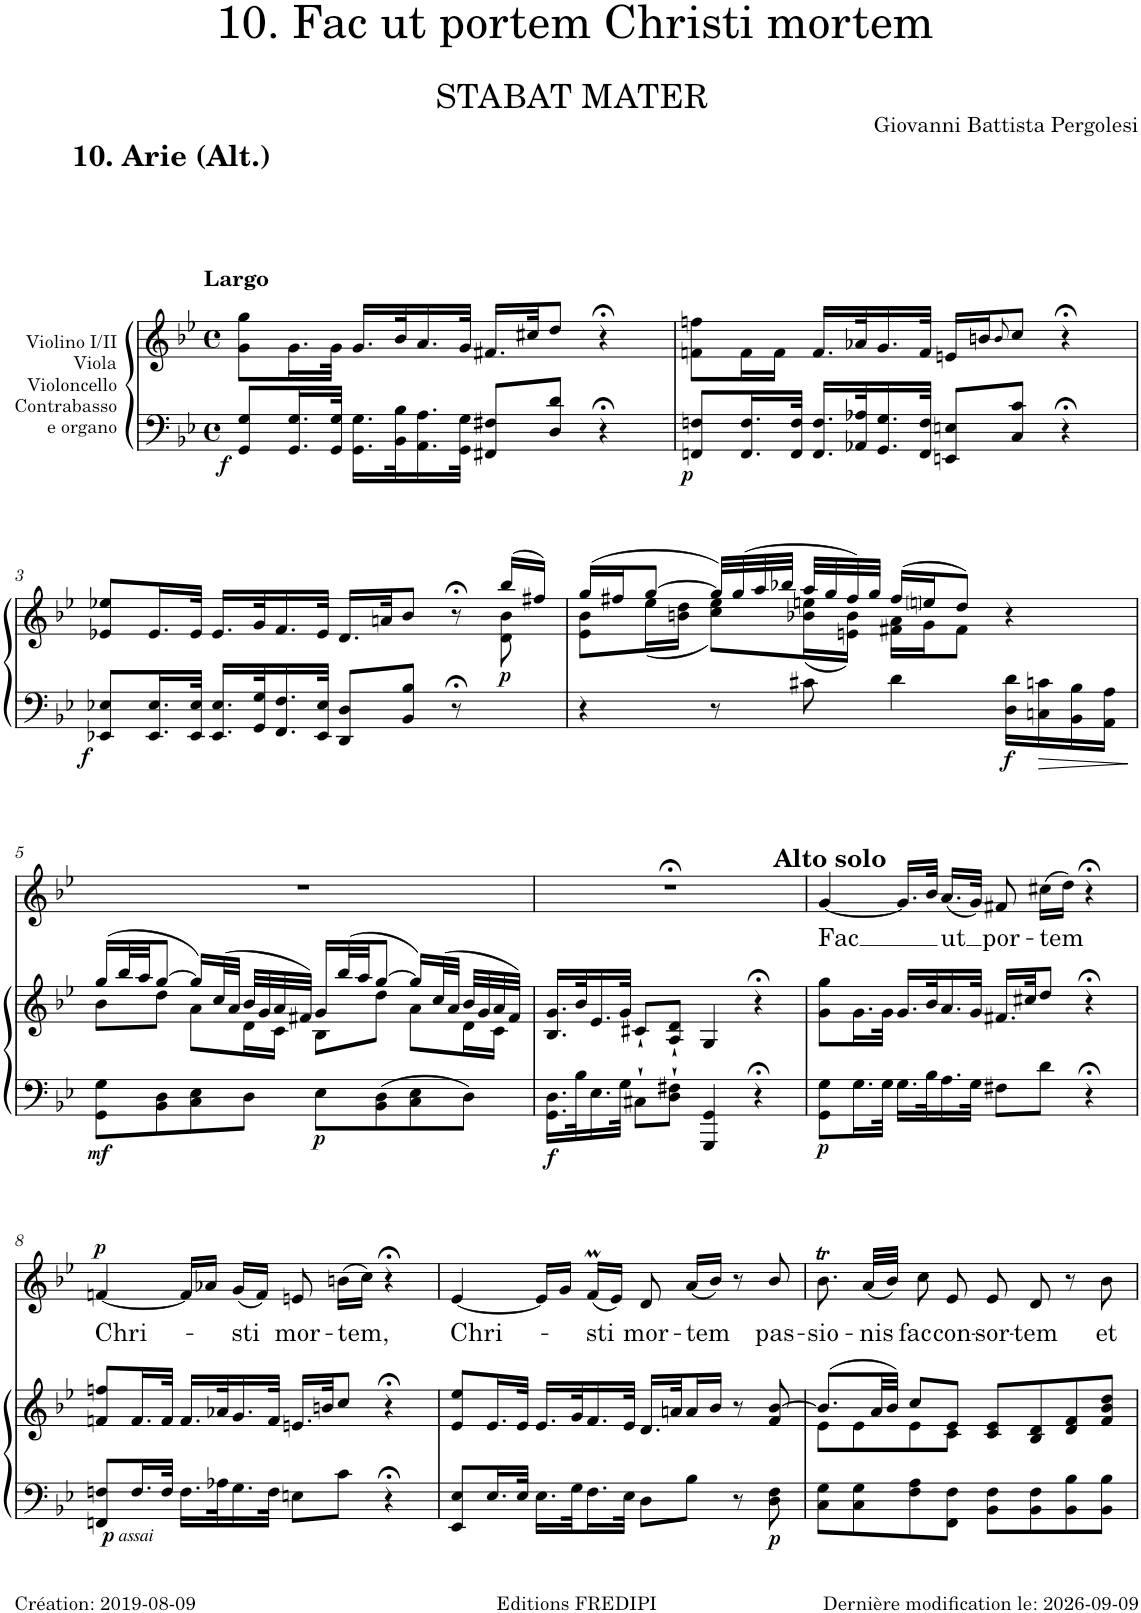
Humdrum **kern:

**kern	**kern	**dynam	**kern	**text	**dynam
*part2	*part2	*part2	*part1	*part1	*part1
*staff3	*staff2	*staff2/3	*staff1	*staff1	*staff1
*I"Violino I/II Viola Violoncello Contrabasso e organo	*	*	*I"Alto	*	*
*clefF4	*clefG2	*	*clefG2	*	*
*k[b-e-]	*k[b-e-]	*	*k[b-e-]	*	*
*M4/4	*M4/4	*	*M4/4	*	*
*met(c)	*met(c)	*	*met(c)	*	*
=1	=1	=1	=1	=1	=1
!	!	!	!LO:TX:a:B:t=Largo	!	!
!	!	!LO:DY:b=2	!	!	!
8GG/ 8G/L	8g\ 8gg\L	f	1r	.	.
16.GG/ 16.G/L	16.g\L	.	.	.	.
32GG/ 32G/JJk	32g\JJk	.	.	.	.
16.GG\ 16.G\LL	16.g/LL	.	.	.	.
32BB-\ 32B-\K	32b-/K	.	.	.	.
16.AA\ 16.A\	16.a/	.	.	.	.
32GG\ 32G\JJk	32g/JJk	.	.	.	.
8FF#X/ 8F#X/L	16.f#X/LL	.	.	.	.
.	32cc#X/JK	.	.	.	.
8D/ 8d/J	8dd/J	.	.	.	.
4r;<	4r;<	.	.	.	.
=2	=2	=2	=2	=2	=2
!	!	!LO:DY:b=2	!	!	!
8FFn/ 8Fn/L	8fn\ 8ffn\L	p	1r	.	.
16.FF/ 16.F/L	16f\L	.	.	.	.
.	16f\JJ	.	.	.	.
32FF/ 32F/JJk	.	.	.	.	.
16.FF/ 16.F/LL	16.f/LL	.	.	.	.
32AA-X/ 32A-X/K	32a-X/K	.	.	.	.
16.GG/ 16.G/	16.g/	.	.	.	.
32FF/ 32F/JJk	32f/JJk	.	.	.	.
8EEn/ 8En/L	16en/LL	.	.	.	.
.	16bn/J	.	.	.	.
.	8qb/	.	.	.	.
8C/ 8c/J	8cc/J	.	.	.	.
4r;<	4r;<	.	.	.	.
!!LO:LB:g=z
=3	=3	=3	=3	=3	=3
*	*^	*	*	*	*
!	!	!	!LO:DY:b=2	!	!	!
8EE-X/ 8E-X/L	8e-X/ 8ee-X/L	2..ryy	f	1r	.	.
16.EE-/ 16.E-/L	16.e-/L	.	.	.	.	.
32EE-/ 32E-/JJk	32e-/JJk	.	.	.	.	.
16.EE-/ 16.E-/LL	16.e-/LL	.	.	.	.	.
32GG/ 32G/K	32g/K	.	.	.	.	.
16.FF/ 16.F/	16.f/	.	.	.	.	.
32EE-/ 32E-/JJk	32e-/JJk	.	.	.	.	.
8DD/ 8D/L	16.d/LL	.	.	.	.	.
.	32an/JK	.	.	.	.	.
8BB-/ 8B-/J	8b-/J	.	.	.	.	.
8r;<	8r;<	.	.	.	.	.
!	!	!	!LO:DY:b	!	!	!
8ryy	(16bb-/LL	8d\ 8b-\	p	.	.	.
.	16ff#X/JJ)	.	.	.	.	.
=4	=4	=4	=4	=4	=4	=4
4r	(>16gg/LL	8e-\ 8b-\L	.	1r	.	.
.	16ff#X/J	.	.	.	.	.
.	[>8gg/J	(<16ee-\L	.	.	.	.
.	.	16bn\ 16dd\JJ	.	.	.	.
8r	32gg/LLL])	8cc\ 8ee-\L)	.	.	.	.
.	(>32gg/	.	.	.	.	.
.	32aa/	.	.	.	.	.
.	32bb-X/JJJ	.	.	.	.	.
8c#X\	32aa/LLL	(<16b-X\ 16een\L	.	.	.	.
.	32gg/	.	.	.	.	.
.	32ff#/)	16en\ 16b-\JJ)	.	.	.	.
.	32gg/JJJ	.	.	.	.	.
4d\	(>16ff#/LL	16f#X\ 16a\LL	.	.	.	.
.	16eenj/J	16g\J	.	.	.	.
.	8dd/J)	8f#\J	.	.	.	.
!	!	!	!LO:DY:b=2	!	!	!
16D\ 16d\LL	4r	4ryy	f	.	.	.
16Cn\ 16cn\	.	.	.	.	.	.
16BB-\ 16B-\	.	.	.	.	.	.
16AA\ 16A\JJ	.	.	.	.	.	.
!!LO:LB:g=z
=5	=5	=5	=5	=5	=5	=5
!	!	!	!LO:DY:b=2	!	!	!
8GG\ 8G\L	(16gg/LL	8b-\L	mf	1r	.	.
.	32bb-/L	.	.	.	.	.
.	32aa/JJ	.	.	.	.	.
8BB-\ 8D\	[>8gg/J	8dd\J	.	.	.	.
8C\ 8E-\	16gg/LL])	8a\L	.	.	.	.
.	(>32cc/L	.	.	.	.	.
.	32a/JJJ	.	.	.	.	.
8D\J	32b-/LLL	16d\L	.	.	.	.
.	32g/	.	.	.	.	.
.	32a/	16c\JJ	.	.	.	.
.	32f#X/JJJ)	.	.	.	.	.
!	!	!	!LO:DY:b=2	!	!	!
8E-\L	16g/LL	8B-\L	p	.	.	.
.	(32bb-/L	.	.	.	.	.
.	32aa/JJ	.	.	.	.	.
8BB-\ 8D\	[>8gg/J	8dd\J	.	.	.	.
8C\ 8E-\	16gg/LL])	8a\L	.	.	.	.
.	(>32cc/L	.	.	.	.	.
.	32a/JJJ	.	.	.	.	.
8D\J	32b-/LLL	16d\L	.	.	.	.
.	32g/	.	.	.	.	.
.	32a/	16c\JJ	.	.	.	.
.	32f#/JJJ)	.	.	.	.	.
*	*v	*v	*	*	*	*
=6	=6	=6	=6	=6	=6
!	!	!LO:DY:b=2	!	!	!
16.GG\ 16.D\LL	16.B-/ 16.g/LL	f	1r;<	.	.
32B-\K	32b-/K	.	.	.	.
16.E-\	16.e-/	.	.	.	.
32G\JJk	32g/JJk	.	.	.	.
8C#X`\L	8c#X`/L	.	.	.	.
8D\` 8F#X\`J	8A/` 8d/`J	.	.	.	.
4GGG/ 4GG/	4G/	.	.	.	.
4r;<	4r;<	.	.	.	.
=7	=7	=7	=7	=7	=7
!	!	!	!LO:TX:a:B:t=Alto solo	!	!
!	!	!LO:DY:b=2	!	!LO:LY:b	!
8GG\ 8G\L	8g\ 8gg\L	p	[<4g/	Fac	.
16.G\L	16.g\L	.	.	.	.
32G\JJk	32g\JJk	.	.	.	.
16.G\LL	16.g/LL	.	16.g/LL]	.	.
32B-\K	32b-/K	.	32b-/JJk	.	.
!	!	!	!	!LO:LY:b	!
16.A\	16.a/	.	(<16.a/LL	ut	.
32G\JJk	32g/JJk	.	32g/JJk)	.	.
!	!	!	!	!LO:LY:b	!
8F#X\L	16.f#X/LL	.	8f#X/	por-	.
.	32cc#X/JK	.	.	.	.
!	!	!	!	!LO:LY:b	!
8d\J	8dd/J	.	(>16cc#X\LL	-tem	.
.	.	.	16dd\JJ)	.	.
4r;<	4r;<	.	4r;<	.	.
!!LO:LB:g=z
=8	=8	=8	=8	=8	=8
!	!	!LO:DY:b=2	!	!LO:LY:b	!
!	!	!LO:DY:n=1:b=2	!	!	!LO:DY:a
8FFn/ 8Fn/L	8fn/ 8ffn/L	p other-dynamics	[<4fn/	Chri-	p
16.F/L	16.f/L	.	.	.	.
32F/JJk	32f/JJk	.	.	.	.
16.F\LL	16.f/LL	.	16f/LL]	.	.
.	.	.	16a-X/JJ	.	.
32A-X\K	32a-X/K	.	.	.	.
!	!	!	!	!LO:LY:b	!
16.G\	16.g/	.	(16g/LL	-sti	.
.	.	.	16f/JJ)	.	.
32F\JJk	32f/JJk	.	.	.	.
!	!	!	!	!LO:LY:b	!
8En\L	16.en/LL	.	8en/	mor-	.
.	32bn/JK	.	.	.	.
!	!	!	!	!LO:LY:b	!
8c\J	8cc/J	.	(>16bn\LL	-tem,	.
.	.	.	16cc\JJ)	.	.
4r;<	4r;<	.	4r;<	.	.
=9	=9	=9	=9	=9	=9
!	!	!	!	!LO:LY:b	!
8EE-/ 8E-/L	8e-/ 8ee-/L	.	[<4e-/	Chri-	.
16.E-/L	16.e-/L	.	.	.	.
32E-/JJk	32e-/JJk	.	.	.	.
16.E-\LL	16.e-/LL	.	16e-/LL]	.	.
.	.	.	16g/JJ	.	.
32G\JK	32g/K	.	.	.	.
!	!	!	!	!LO:LY:b	!
16.F\L	16.f/	.	(<16fM/LL	-sti	.
.	.	.	16e-/JJ)	.	.
32E-\JJk	32e-/JJk	.	.	.	.
!	!	!	!	!LO:LY:b	!
8D\L	16.d/LL	.	8d/	mor-	.
.	32an/JK	.	.	.	.
!	!	!	!	!LO:LY:b	!
8B-\J	16a/L	.	(<16a/LL	-tem	.
.	16b-/JJ	.	16b-/JJ)	.	.
8r	8r	.	8r	.	.
!	!	!LO:DY:b=2	!	!LO:LY:b	!
8D\ 8F\	8f/ [8b-/	p	8b-/	pas-	.
=10	=10	=10	=10	=10	=10
*	*^	*	*	*	*
!	!	!	!	!	!LO:LY:b	!
8C\ 8G\L	(>8.b-/L]	8e-\L	.	8.b-T\	-sio-	.
8C\ 8G\	.	8e-\	.	.	.	.
!	!	!	!	!	!LO:LY:b	!
.	32a/LL	.	.	(<32a/LLL	-nis	.
.	32b-/JJJ)	.	.	32b-/JJJ)	.	.
!	!	!	!	!	!LO:LY:b	!
8F\ 8A\	8cc/L	8e-\	.	8cc\	fac	.
!	!	!	!	!	!LO:LY:b	!
8FF\ 8F\J	8e-/J	8c\J	.	8e-/	con-	.
!	!	!	!	!	!LO:LY:b	!
8BB-\ 8F\L	8c/ 8e-/L	2ryy	.	8e-/	-sor-	.
!	!	!	!	!	!LO:LY:b	!
8BB-\ 8F\	8B-/ 8d/	.	.	8d/	-tem	.
8BB-\ 8B-\	8d/ 8f/	.	.	8r	.	.
!	!	!	!	!	!LO:LY:b	!
8BB-\ 8B-\J	8f/ 8b-/ 8dd/J	.	.	8b-\	et	.
*	*v	*v	*	*	*	*
=	=	=	=	=	=
*-	*-	*-	*-	*-	*-
